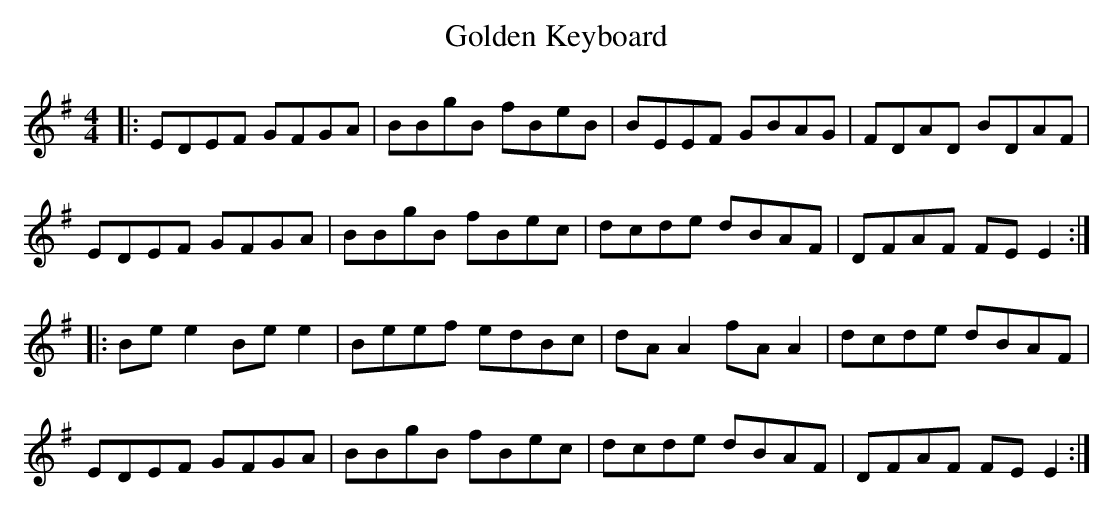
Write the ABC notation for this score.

X:1
T:Golden Keyboard
M:4/4
L:1/8
K:Em
|:EDEF GFGA|BBgB fBeB|BEEF GBAG|FDAD BDAF|
EDEF GFGA|BBgB fBec|dcde dBAF|DFAF FEE2:|
|:Bee2 Bee2|Beef edBc|dAA2 fAA2|dcde dBAF|
EDEF GFGA|BBgB fBec|dcde dBAF|DFAF FEE2:|
